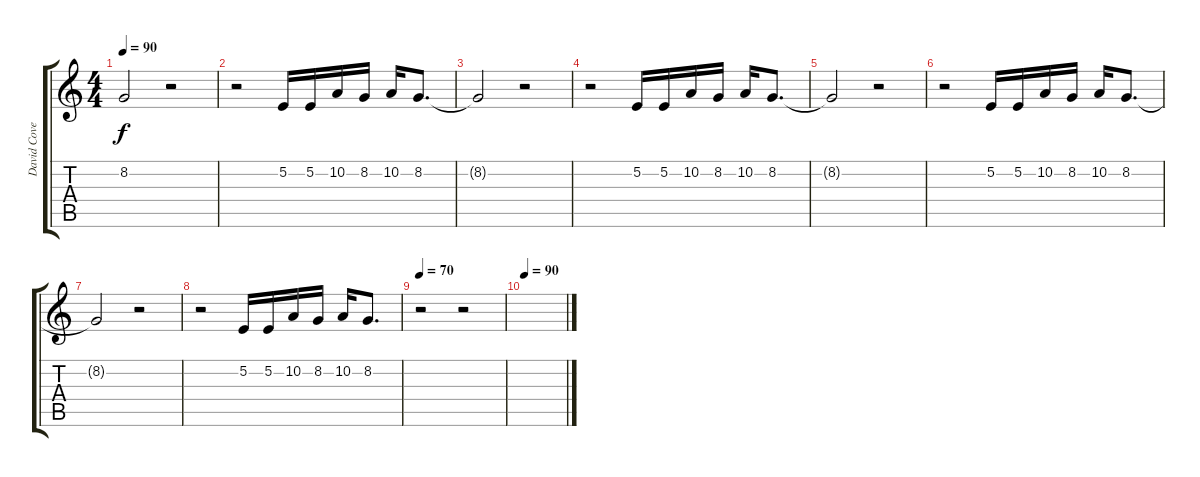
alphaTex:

\track ("David Coverdale (Voice)" "David Cove") {instrument lead6voice}
\staff {score tabs}
\tuning (E4 B3 G3 D3 A2 E2) {hide}
\ts (4 4)
\tempo 90
\clef g2
\ks c
8.2{t}.2{dy f} r.2 |
r.2 5.2.16 5.2.16 10.2.16 8.2.16 10.2.16 8.2.8{d} |
8.2{t}.2 r.2 |
r.2 5.2.16 5.2.16 10.2.16 8.2.16 10.2.16 8.2.8{d} |
8.2{t}.2 r.2 |
r.2 5.2.16 5.2.16 10.2.16 8.2.16 10.2.16 8.2.8{d} |
8.2{t}.2 r.2 |
r.2 5.2.16 5.2.16 10.2.16 8.2.16 10.2.16 8.2.8{d} |
\tempo 70
r.2 r.2 |
\tempo 90
